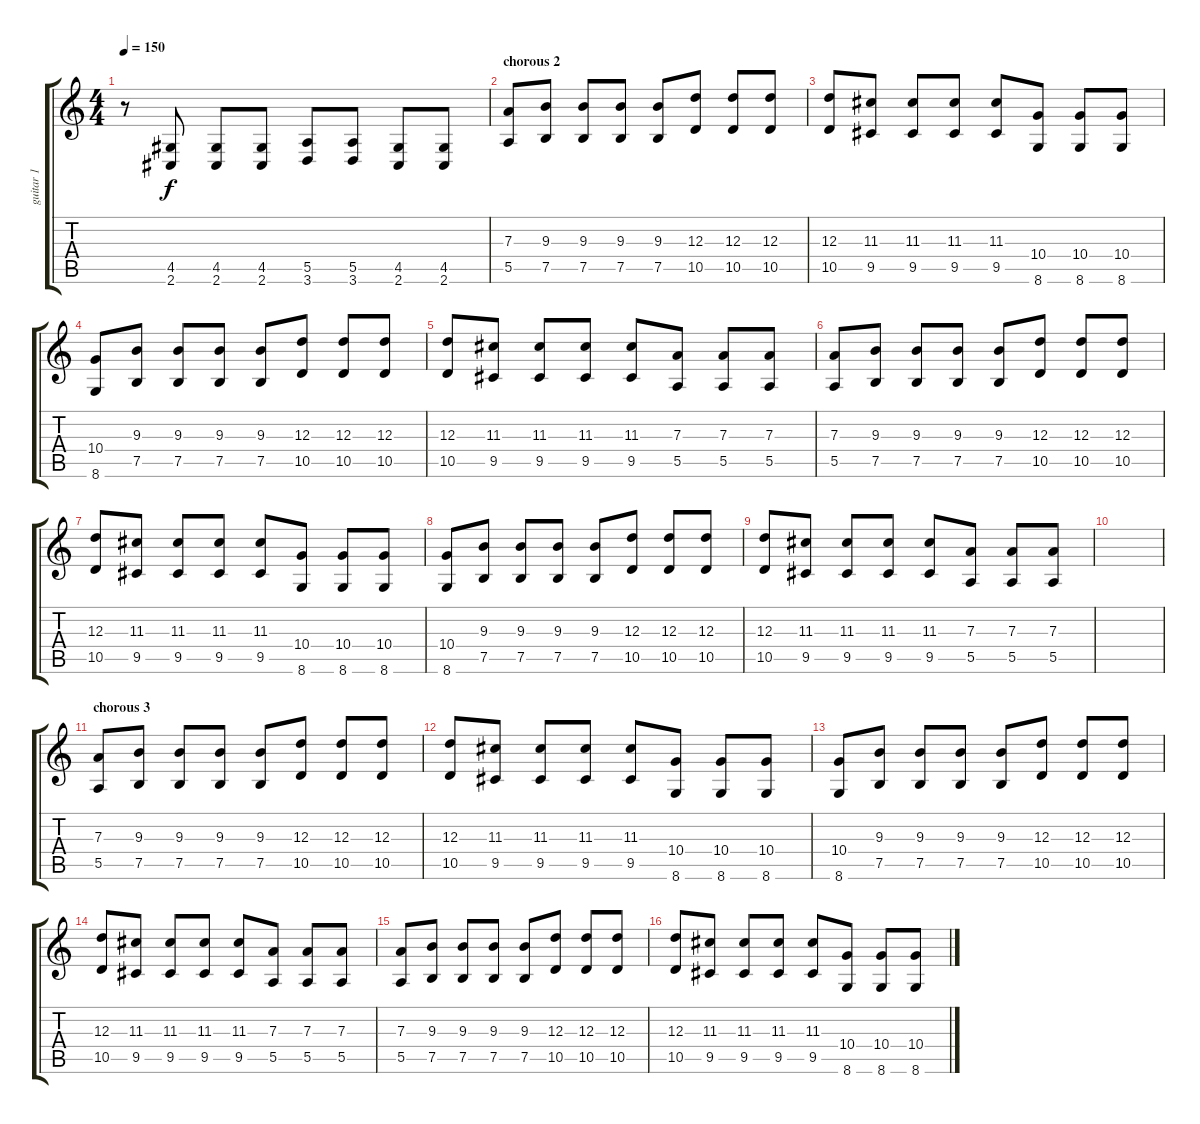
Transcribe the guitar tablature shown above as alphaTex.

\track ("guitar 1" "guitar 1") {instrument distortionguitar}
\staff {score tabs}
\tuning (B3 G3 D3 A2 E2 B1) {hide}
\ts (4 4)
\tempo 150
\clef g2
\ks c
r.8{dy f} (4.5 2.6).8 (4.5 2.6).8 (4.5 2.6).8 (5.5 3.6).8 (5.5 3.6).8 (4.5 2.6).8 (4.5 2.6).8 |
\section ("" "chorous 2")
(7.3 5.5).8 (9.3 7.5).8 (9.3 7.5).8 (9.3 7.5).8 (9.3 7.5).8 (12.3 10.5).8 (12.3 10.5).8 (12.3 10.5).8 |
(12.3 10.5).8 (11.3 9.5).8 (11.3 9.5).8 (11.3 9.5).8 (11.3 9.5).8 (10.4 8.6).8 (10.4 8.6).8 (10.4 8.6).8 |
(10.4 8.6).8 (9.3 7.5).8 (9.3 7.5).8 (9.3 7.5).8 (9.3 7.5).8 (12.3 10.5).8 (12.3 10.5).8 (12.3 10.5).8 |
(12.3 10.5).8 (11.3 9.5).8 (11.3 9.5).8 (11.3 9.5).8 (11.3 9.5).8 (7.3 5.5).8 (7.3 5.5).8 (7.3 5.5).8 |
(7.3 5.5).8 (9.3 7.5).8 (9.3 7.5).8 (9.3 7.5).8 (9.3 7.5).8 (12.3 10.5).8 (12.3 10.5).8 (12.3 10.5).8 |
(12.3 10.5).8 (11.3 9.5).8 (11.3 9.5).8 (11.3 9.5).8 (11.3 9.5).8 (10.4 8.6).8 (10.4 8.6).8 (10.4 8.6).8 |
(10.4 8.6).8 (9.3 7.5).8 (9.3 7.5).8 (9.3 7.5).8 (9.3 7.5).8 (12.3 10.5).8 (12.3 10.5).8 (12.3 10.5).8 |
(12.3 10.5).8 (11.3 9.5).8 (11.3 9.5).8 (11.3 9.5).8 (11.3 9.5).8 (7.3 5.5).8 (7.3 5.5).8 (7.3 5.5).8 |
\section ("" "")
|
\section ("" "chorous 3")
(7.3 5.5).8 (9.3 7.5).8 (9.3 7.5).8 (9.3 7.5).8 (9.3 7.5).8 (12.3 10.5).8 (12.3 10.5).8 (12.3 10.5).8 |
(12.3 10.5).8 (11.3 9.5).8 (11.3 9.5).8 (11.3 9.5).8 (11.3 9.5).8 (10.4 8.6).8 (10.4 8.6).8 (10.4 8.6).8 |
(10.4 8.6).8 (9.3 7.5).8 (9.3 7.5).8 (9.3 7.5).8 (9.3 7.5).8 (12.3 10.5).8 (12.3 10.5).8 (12.3 10.5).8 |
(12.3 10.5).8 (11.3 9.5).8 (11.3 9.5).8 (11.3 9.5).8 (11.3 9.5).8 (7.3 5.5).8 (7.3 5.5).8 (7.3 5.5).8 |
(7.3 5.5).8 (9.3 7.5).8 (9.3 7.5).8 (9.3 7.5).8 (9.3 7.5).8 (12.3 10.5).8 (12.3 10.5).8 (12.3 10.5).8 |
(12.3 10.5).8 (11.3 9.5).8 (11.3 9.5).8 (11.3 9.5).8 (11.3 9.5).8 (10.4 8.6).8 (10.4 8.6).8 (10.4 8.6).8
